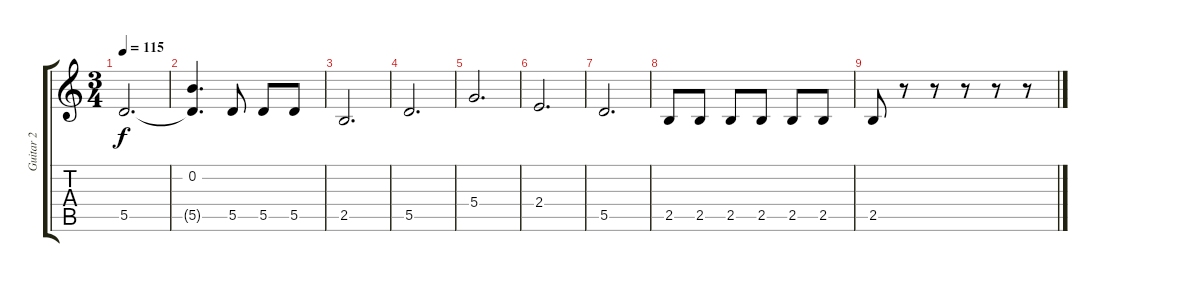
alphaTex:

\track ("Guitar 2" "Guitar 2") {instrument overdrivenguitar}
\staff {score tabs}
\tuning (E4 B3 G3 D3 A2 E2) {hide}
\ts (3 4)
\tempo 115
\clef g2
\ks c
5.5.2{d dy f} |
(0.2 5.5{t}).4{d} 5.5.8 5.5.8 5.5.8 |
2.5.2{d} |
5.5.2{d} |
5.4.2{d} |
2.4.2{d} |
5.5.2{d} |
2.5.8 2.5.8 2.5.8 2.5.8 2.5.8 2.5.8 |
2.5.8 r.8 r.8 r.8 r.8 r.8
